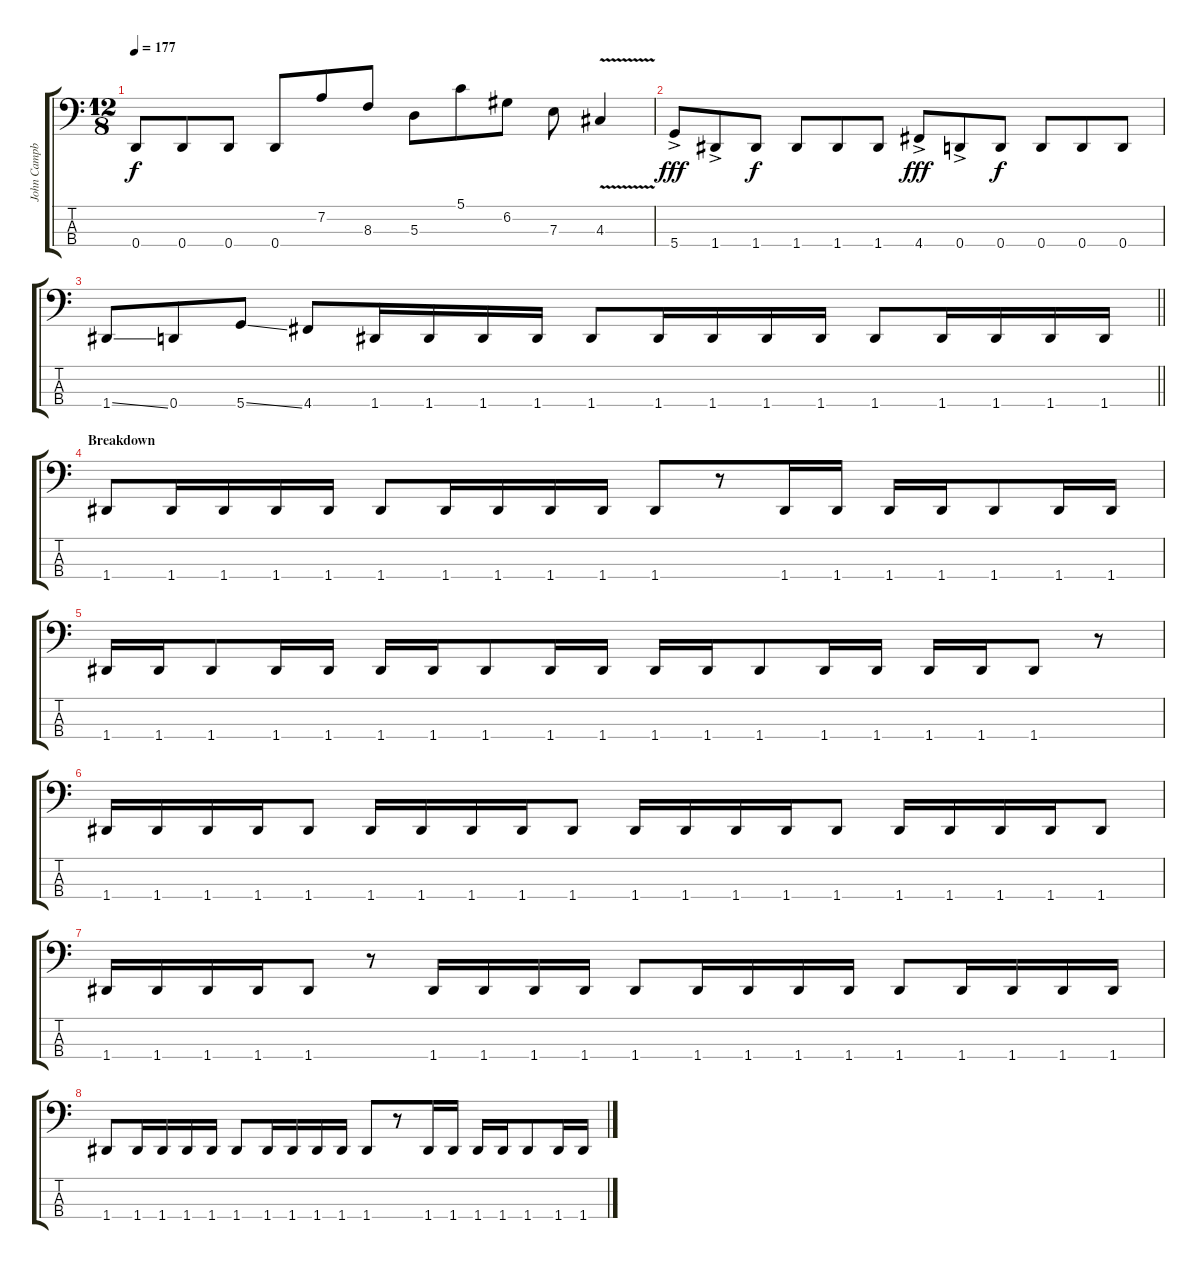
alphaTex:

\track ("John Campbell" "John Campb") {instrument electricbasspick}
\staff {score tabs}
\tuning (G2 D2 A1 D1) {hide}
\ts (12 8)
\tempo 177
\clef f4
\ks c
0.4.8{dy f} 0.4.8 0.4.8 0.4.8 7.2.8 8.3.8 5.3.8 5.1.8 6.2.8 7.3.8 4.3{v}.4 |
5.4{ac}.8{dy fff} 1.4{ac}.8 1.4.8{dy f} 1.4.8 1.4.8 1.4.8 4.4{ac}.8{dy fff} 0.4{ac}.8 0.4.8{dy f} 0.4.8 0.4.8 0.4.8 |
\barLineRight lightlight
1.4{ss}.8 0.4.8 5.4{ss}.8 4.4.8 1.4.16 1.4.16 1.4.16 1.4.16 1.4.8 1.4.16 1.4.16 1.4.16 1.4.16 1.4.8 1.4.16 1.4.16 1.4.16 1.4.16 |
\section ("" "Breakdown")
1.4.8 1.4.16 1.4.16 1.4.16 1.4.16 1.4.8 1.4.16 1.4.16 1.4.16 1.4.16 1.4.8 r.8 1.4.16 1.4.16 1.4.16 1.4.16 1.4.8 1.4.16 1.4.16 |
1.4.16 1.4.16 1.4.8 1.4.16 1.4.16 1.4.16 1.4.16 1.4.8 1.4.16 1.4.16 1.4.16 1.4.16 1.4.8 1.4.16 1.4.16 1.4.16 1.4.16 1.4.8 r.8 |
1.4.16 1.4.16 1.4.16 1.4.16 1.4.8 1.4.16 1.4.16 1.4.16 1.4.16 1.4.8 1.4.16 1.4.16 1.4.16 1.4.16 1.4.8 1.4.16 1.4.16 1.4.16 1.4.16 1.4.8 |
1.4.16 1.4.16 1.4.16 1.4.16 1.4.8 r.8 1.4.16 1.4.16 1.4.16 1.4.16 1.4.8 1.4.16 1.4.16 1.4.16 1.4.16 1.4.8 1.4.16 1.4.16 1.4.16 1.4.16 |
1.4.8 1.4.16 1.4.16 1.4.16 1.4.16 1.4.8 1.4.16 1.4.16 1.4.16 1.4.16 1.4.8 r.8 1.4.16 1.4.16 1.4.16 1.4.16 1.4.8 1.4.16 1.4.16
